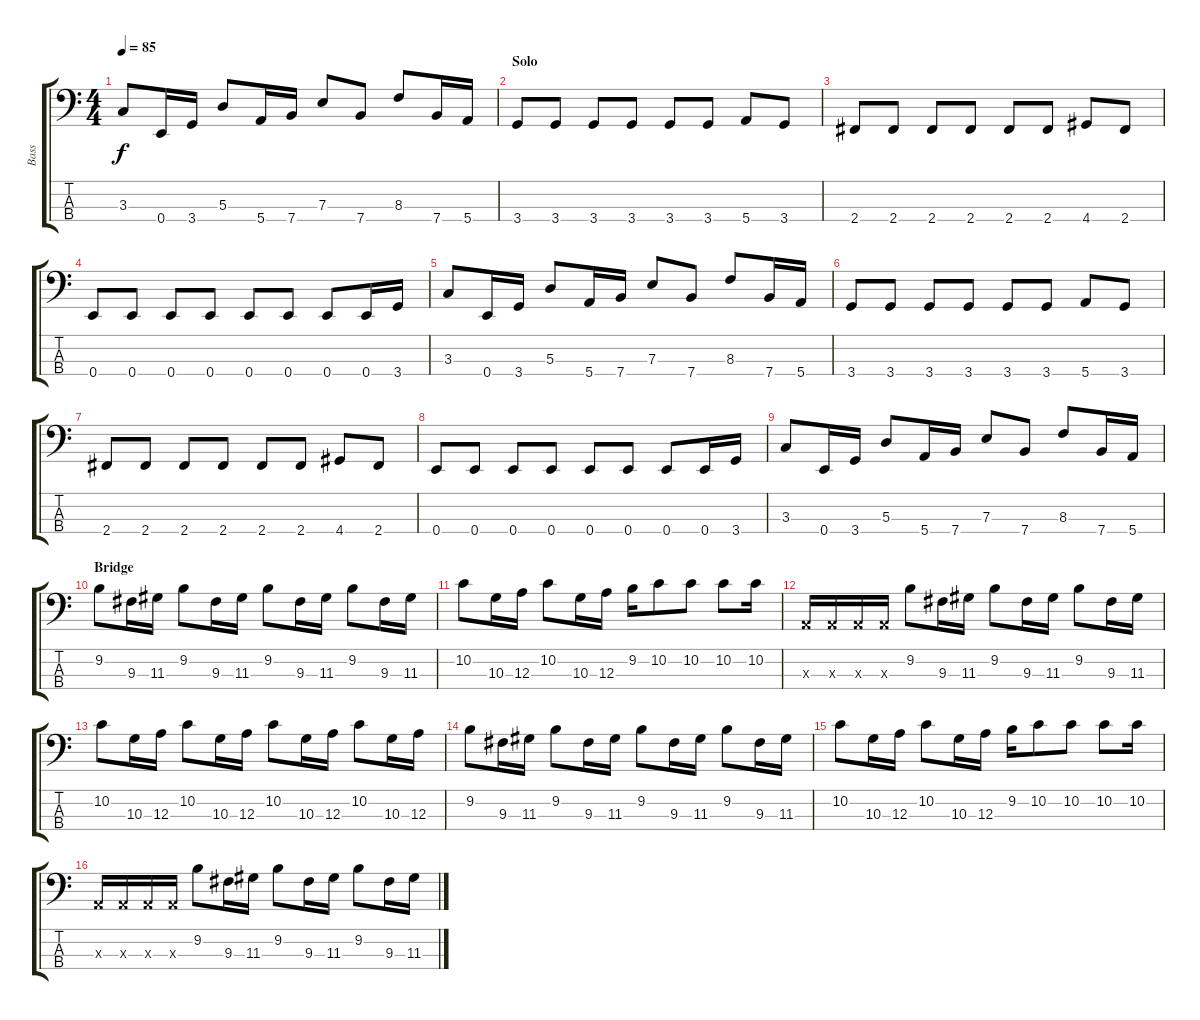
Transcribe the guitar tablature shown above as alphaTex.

\track ("Bass" "Bass") {instrument electricbasspick}
\staff {score tabs}
\tuning (G2 D2 A1 E1) {hide}
\ts (4 4)
\tempo 85
\clef f4
\ks c
3.3.8{dy f} 0.4.16 3.4.16 5.3.8 5.4.16 7.4.16 7.3.8 7.4.8 8.3.8 7.4.16 5.4.16 |
\section ("" "Solo")
3.4.8 3.4.8 3.4.8 3.4.8 3.4.8 3.4.8 5.4.8 3.4.8 |
2.4.8 2.4.8 2.4.8 2.4.8 2.4.8 2.4.8 4.4.8 2.4.8 |
0.4.8 0.4.8 0.4.8 0.4.8 0.4.8 0.4.8 0.4.8 0.4.16 3.4.16 |
3.3.8 0.4.16 3.4.16 5.3.8 5.4.16 7.4.16 7.3.8 7.4.8 8.3.8 7.4.16 5.4.16 |
3.4.8 3.4.8 3.4.8 3.4.8 3.4.8 3.4.8 5.4.8 3.4.8 |
2.4.8 2.4.8 2.4.8 2.4.8 2.4.8 2.4.8 4.4.8 2.4.8 |
0.4.8 0.4.8 0.4.8 0.4.8 0.4.8 0.4.8 0.4.8 0.4.16 3.4.16 |
3.3.8 0.4.16 3.4.16 5.3.8 5.4.16 7.4.16 7.3.8 7.4.8 8.3.8 7.4.16 5.4.16 |
\section ("" "Bridge")
9.2.8 9.3.16 11.3.16 9.2.8 9.3.16 11.3.16 9.2.8 9.3.16 11.3.16 9.2.8 9.3.16 11.3.16 |
10.2.8 10.3.16 12.3.16 10.2.8 10.3.16 12.3.16 9.2.16 10.2.8 10.2.8 10.2.8 10.2.16 |
0.3{x}.16 0.3{x}.16 0.3{x}.16 0.3{x}.16 9.2.8 9.3.16 11.3.16 9.2.8 9.3.16 11.3.16 9.2.8 9.3.16 11.3.16 |
10.2.8 10.3.16 12.3.16 10.2.8 10.3.16 12.3.16 10.2.8 10.3.16 12.3.16 10.2.8 10.3.16 12.3.16 |
9.2.8 9.3.16 11.3.16 9.2.8 9.3.16 11.3.16 9.2.8 9.3.16 11.3.16 9.2.8 9.3.16 11.3.16 |
10.2.8 10.3.16 12.3.16 10.2.8 10.3.16 12.3.16 9.2.16 10.2.8 10.2.8 10.2.8 10.2.16 |
0.3{x}.16 0.3{x}.16 0.3{x}.16 0.3{x}.16 9.2.8 9.3.16 11.3.16 9.2.8 9.3.16 11.3.16 9.2.8 9.3.16 11.3.16
